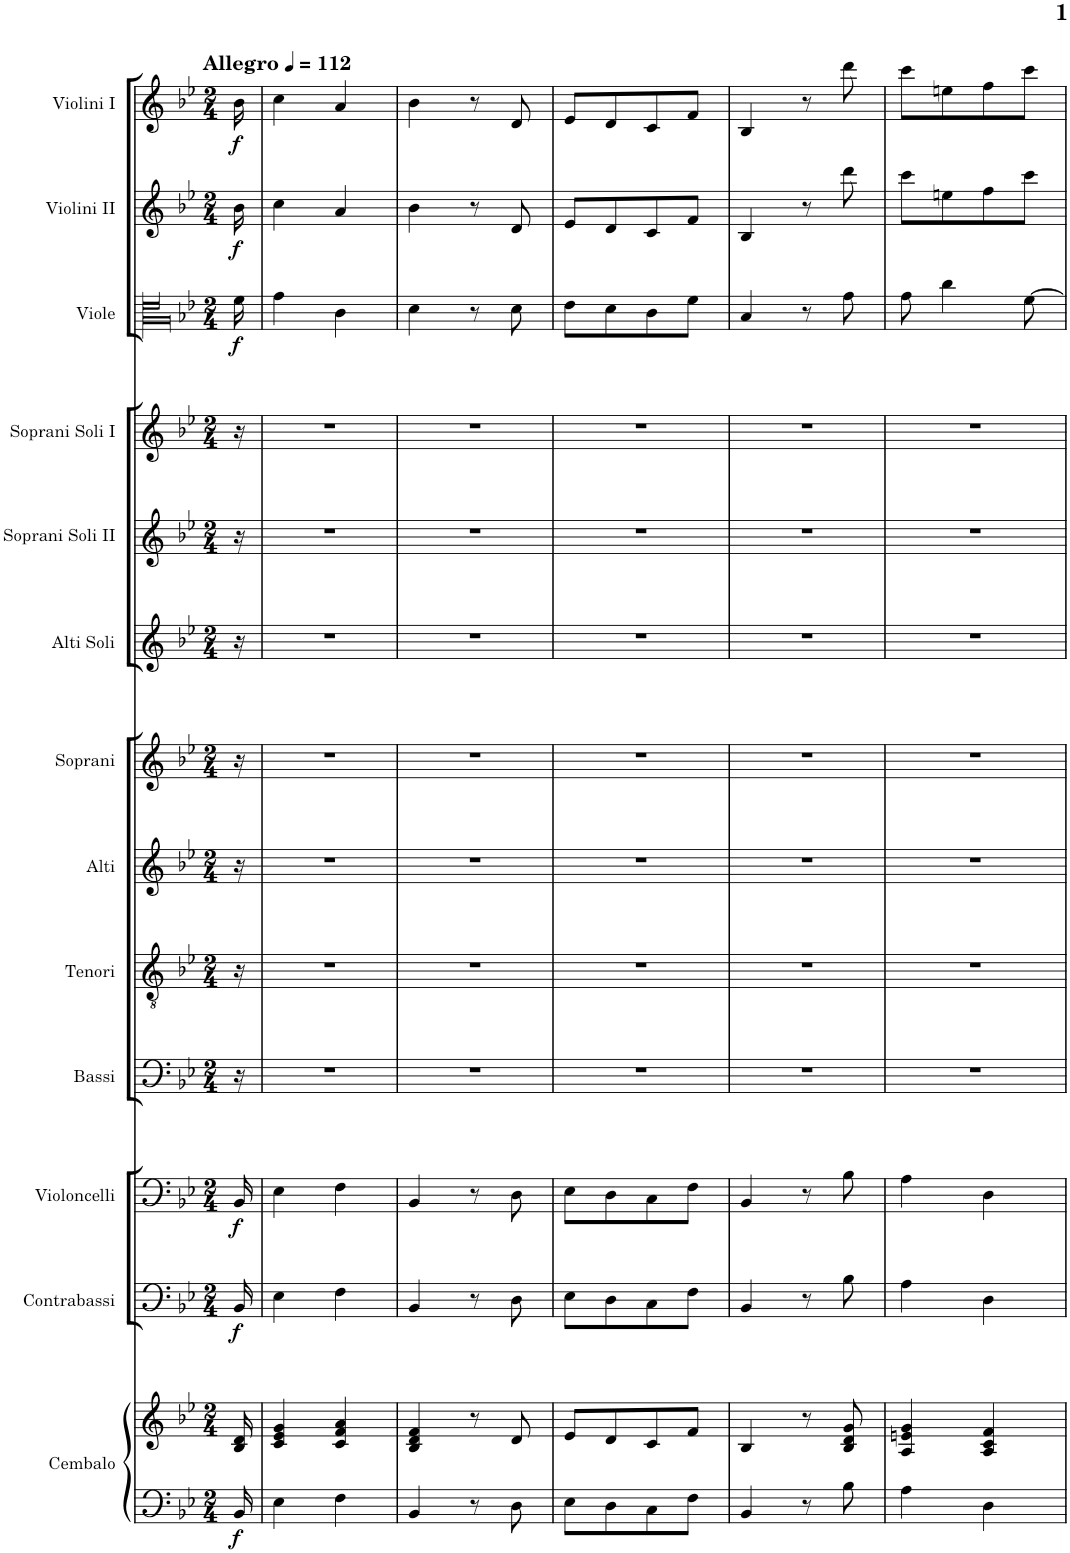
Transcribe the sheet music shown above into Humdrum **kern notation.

**kern	**kern	**dynam	**kern	**dynam	**kern	**dynam	**kern	**kern	**kern	**kern	**kern	**kern	**kern	**kern	**dynam	**kern	**dynam	**kern	**dynam
*part13	*part13	*part13	*part12	*part12	*part11	*part11	*part10	*part9	*part8	*part7	*part6	*part5	*part4	*part3	*part3	*part2	*part2	*part1	*part1
*staff14	*staff13	*staff13/14	*staff12	*staff12	*staff11	*staff11	*staff10	*staff9	*staff8	*staff7	*staff6	*staff5	*staff4	*staff3	*staff3	*staff2	*staff2	*staff1	*staff1
*I"Cembalo	*	*	*I"Contrabassi	*	*I"Violoncelli	*	*I"Bassi	*I"Tenori	*I"Alti	*I"Soprani	*I"Alti Soli	*I"Soprani Soli II	*I"Soprani Soli I	*I"Viole	*	*I"Violini II	*	*I"Violini I	*
*I'Cemb.	*	*	*I'Cb.	*	*I'Vc.	*	*I'B.	*I'T.	*I'A.	*I'S.	*	*I'S. S. II	*I'S.S. I	*I'Vle.	*	*I'Vln. II	*	*I'Vln. I	*
*clefF4	*clefG2	*	*clefF4	*	*clefF4	*	*clefF4	*clefGv2	*clefG2	*clefG2	*clefG2	*clefG2	*clefG2	*clefC3	*	*clefG2	*	*clefG2	*
*	*	*	*Trd7c12	*	*	*	*	*	*	*	*	*	*	*	*	*	*	*	*
*k[b-e-]	*k[b-e-]	*	*k[b-e-]	*	*k[b-e-]	*	*k[b-e-]	*k[b-e-]	*k[b-e-]	*k[b-e-]	*k[b-e-]	*k[b-e-]	*k[b-e-]	*k[b-e-]	*	*k[b-e-]	*	*k[b-e-]	*
*M2/4	*M2/4	*	*M2/4	*	*M2/4	*	*M2/4	*M2/4	*M2/4	*M2/4	*M2/4	*M2/4	*M2/4	*M2/4	*	*M2/4	*	*M2/4	*
*MM112	*MM112	*	*MM112	*	*MM112	*	*MM112	*MM112	*MM112	*MM112	*MM112	*MM112	*MM112	*MM112	*	*MM112	*	*MM112	*
=1	=1	=1	=1	=1	=1	=1	=1	=1	=1	=1	=1	=1	=1	=1	=1	=1	=1	=1	=1
!	!	!	!	!	!	!	!	!	!	!	!	!	!	!	!	!	!	!LO:TX:a:B:t=Allegro	!
!	!	!LO:DY:b=2	!	!LO:DY:b	!	!LO:DY:b	!	!	!	!	!	!	!	!	!LO:DY:b	!	!LO:DY:b	!	!LO:DY:b
16BB-/	16B-/ 16d/	f	16BB-/	f	16BB-/	f	16r	16r	16r	16r	16r	16r	16r	16f\	f	16b-\	f	16b-\	f
=2	=2	=2	=2	=2	=2	=2	=2	=2	=2	=2	=2	=2	=2	=2	=2	=2	=2	=2	=2
4E-\	4c/ 4e-/ 4g/	.	4E-\	.	4E-\	.	2r	2r	2r	2r	2r	2r	2r	4g\	.	4cc\	.	4cc\	.
4F\	4c/ 4f/ 4a/	.	4F\	.	4F\	.	.	.	.	.	.	.	.	4c\	.	4a/	.	4a/	.
=3	=3	=3	=3	=3	=3	=3	=3	=3	=3	=3	=3	=3	=3	=3	=3	=3	=3	=3	=3
4BB-/	4B-/ 4d/ 4f/	.	4BB-/	.	4BB-/	.	2r	2r	2r	2r	2r	2r	2r	4d\	.	4b-\	.	4b-\	.
8r	8r	.	8r	.	8r	.	.	.	.	.	.	.	.	8r	.	8r	.	8r	.
8D\	8d/	.	8D\	.	8D\	.	.	.	.	.	.	.	.	8d\	.	8d/	.	8d/	.
=4	=4	=4	=4	=4	=4	=4	=4	=4	=4	=4	=4	=4	=4	=4	=4	=4	=4	=4	=4
8E-\L	8e-/L	.	8E-\L	.	8E-\L	.	2r	2r	2r	2r	2r	2r	2r	8e-\L	.	8e-/L	.	8e-/L	.
8D\	8d/	.	8D\	.	8D\	.	.	.	.	.	.	.	.	8d\	.	8d/	.	8d/	.
8C\	8c/	.	8C\	.	8C\	.	.	.	.	.	.	.	.	8c\	.	8c/	.	8c/	.
8F\J	8f/J	.	8F\J	.	8F\J	.	.	.	.	.	.	.	.	8f\J	.	8f/J	.	8f/J	.
=5	=5	=5	=5	=5	=5	=5	=5	=5	=5	=5	=5	=5	=5	=5	=5	=5	=5	=5	=5
4BB-/	4B-/	.	4BB-/	.	4BB-/	.	2r	2r	2r	2r	2r	2r	2r	4B-/	.	4B-/	.	4B-/	.
8r	8r	.	8r	.	8r	.	.	.	.	.	.	.	.	8r	.	8r	.	8r	.
8B-\	8B-/ 8d/ 8g/	.	8B-\	.	8B-\	.	.	.	.	.	.	.	.	8g\	.	8ddd\	.	8ddd\	.
=6	=6	=6	=6	=6	=6	=6	=6	=6	=6	=6	=6	=6	=6	=6	=6	=6	=6	=6	=6
4A\	4A/ 4en/ 4g/	.	4A\	.	4A\	.	2r	2r	2r	2r	2r	2r	2r	8g\	.	8ccc\L	.	8ccc\L	.
.	.	.	.	.	.	.	.	.	.	.	.	.	.	4cc\	.	8een\	.	8een\	.
4D\	4A/ 4c/ 4f/	.	4D\	.	4D\	.	.	.	.	.	.	.	.	.	.	8ff\	.	8ff\	.
.	.	.	.	.	.	.	.	.	.	.	.	.	.	[8f\	.	8ccc\J	.	8ccc\J	.
=	=	=	=	=	=	=	=	=	=	=	=	=	=	=	=	=	=	=	=
*-	*-	*-	*-	*-	*-	*-	*-	*-	*-	*-	*-	*-	*-	*-	*-	*-	*-	*-	*-
